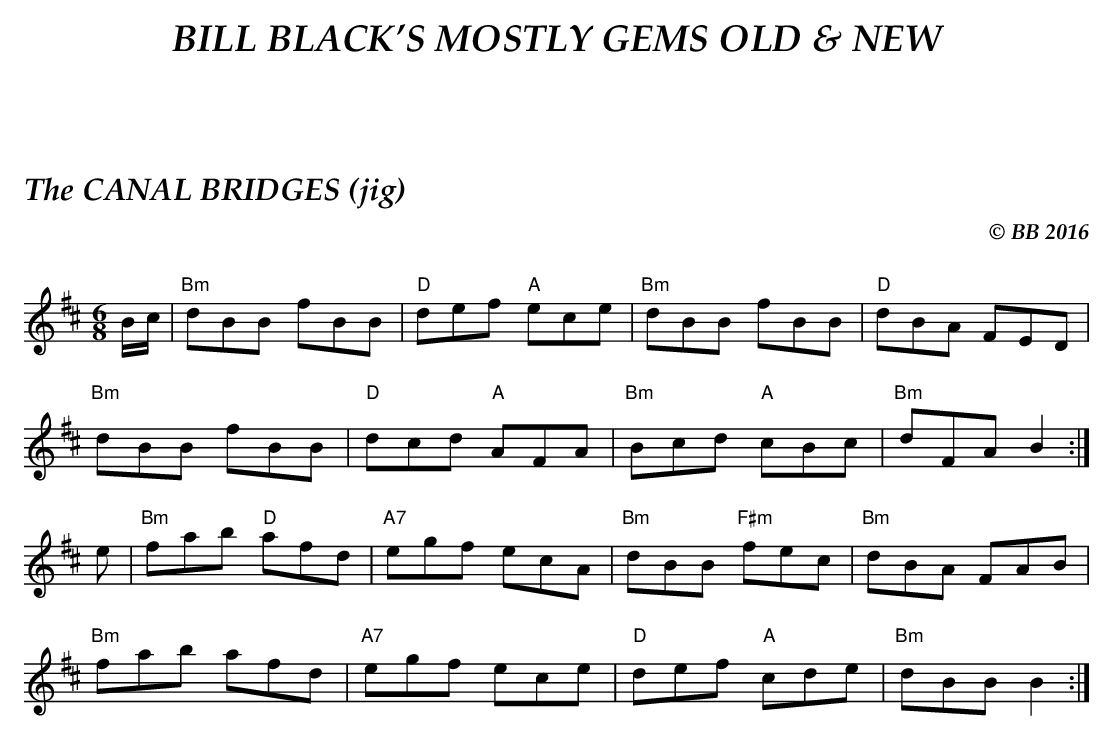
X:1
T:CANAL BRIDGES (jig), The
C:© BB 2016
L:1/8
M:6/8
K:Bm
B/c/|"Bm"dBB fBB|"D"def "A"ece|"Bm"dBB fBB|"D"dBA FED|
"Bm"dBB fBB|"D"dcd "A"AFA|"Bm"Bcd "A"cBc|"Bm"dFA B2:|
e|"Bm"fab "D"afd|"A7"egf ecA|"Bm"dBB "F#m"fec|"Bm"dBA FAB|
"Bm"fab afd|"A7"egf ece|"D"def "A"cde|"Bm"dBB B2:|
